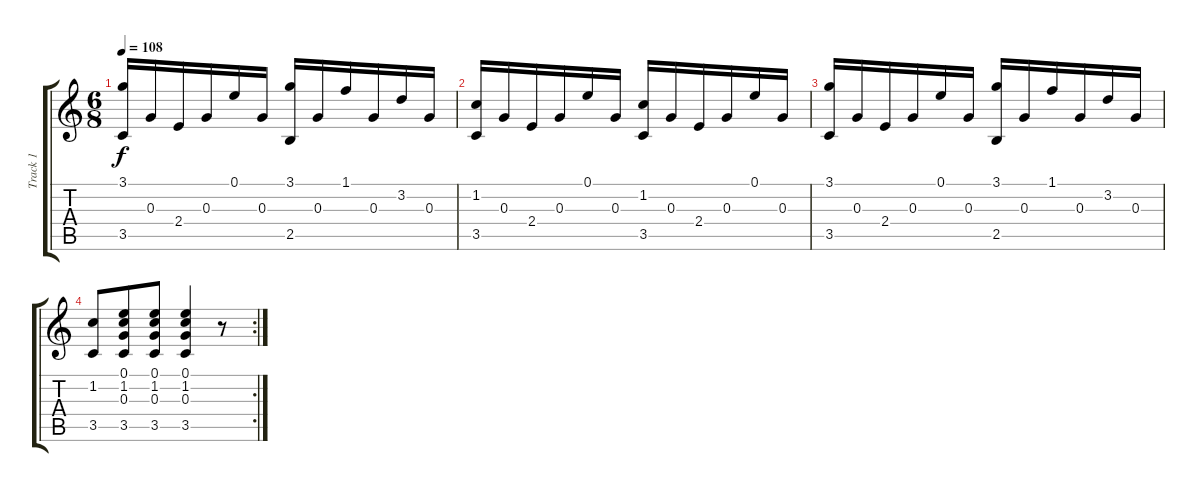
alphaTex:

\track ("Track 1" "Track 1") {instrument acousticguitarsteel}
\staff {score tabs}
\tuning (E4 B3 G3 D3 A2 E2) {hide}
\ts (6 8)
\tempo 108
\clef g2
\ks c
(3.1 3.5).16{dy f} 0.3.16 2.4.16 0.3.16 0.1.16 0.3.16 (3.1 2.5).16 0.3.16 1.1.16 0.3.16 3.2.16 0.3.16 |
(1.2 3.5).16 0.3.16 2.4.16 0.3.16 0.1.16 0.3.16 (1.2 3.5).16 0.3.16 2.4.16 0.3.16 0.1.16 0.3.16 |
(3.1 3.5).16 0.3.16 2.4.16 0.3.16 0.1.16 0.3.16 (3.1 2.5).16 0.3.16 1.1.16 0.3.16 3.2.16 0.3.16 |
\rc 2
(1.2 3.5).8 (0.1 1.2 0.3 3.5).8 (0.1 1.2 0.3 3.5).8 (0.1 1.2 0.3 3.5).4 r.8
